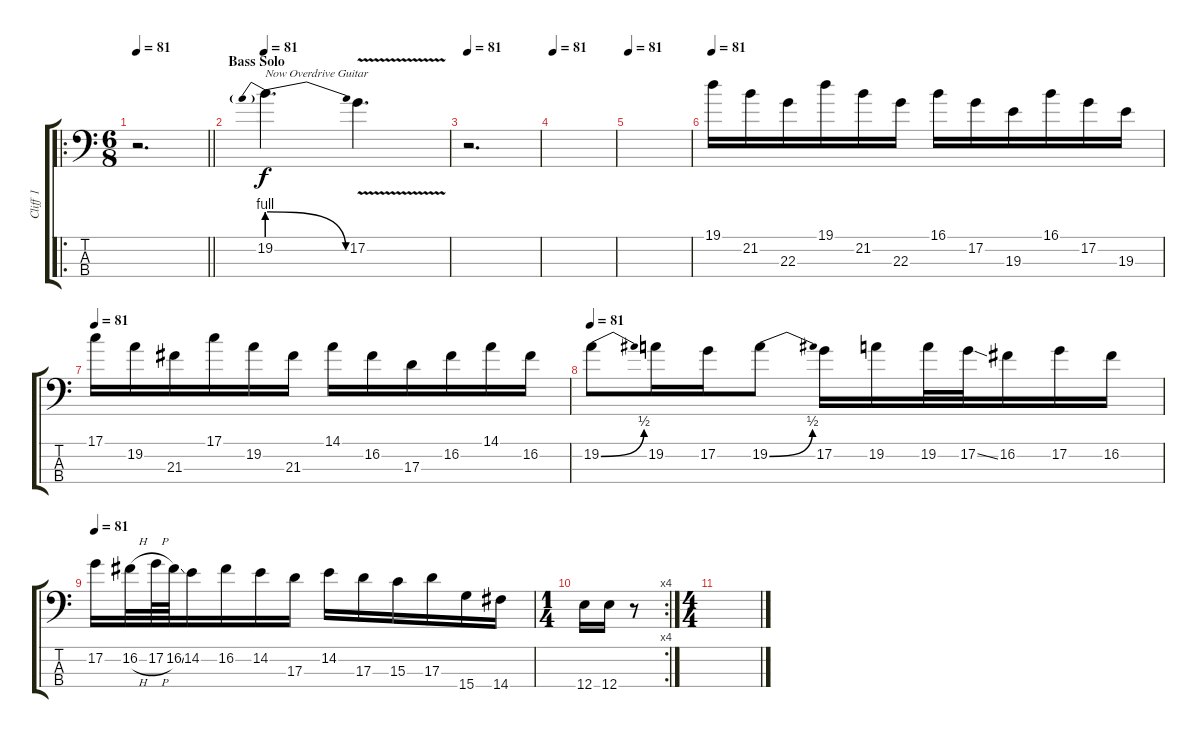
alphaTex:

\track ("Cliff 1" "Cliff 1") {instrument electricbassfinger}
\staff {score tabs}
\tuning (G2 D2 A1 E1) {hide}
\ro
\ts (6 8)
\tempo 81
\clef f4
\barLineRight lightlight
\ks c
r.2{d dy f instrument electricbassfinger} |
\section ("" "Bass Solo")
\tempo 81
19.2{be (prebendrelease 0 4 60 0)}.4{d txt "Now Overdrive Guitar" volume 16 instrument overdrivenguitar} 17.2{v}.4{d} |
\tempo 81
r.2{d} |
\tempo 81
|
\tempo 81
|
\tempo 81
19.1.16{instrument overdrivenguitar} 21.2.16 22.3.16 19.1.16 21.2.16 22.3.16 16.1.16 17.2.16 19.3.16 16.1.16 17.2.16 19.3.16 |
\tempo 81
17.1.16{instrument overdrivenguitar} 19.2.16 21.3.16 17.1.16 19.2.16 21.3.16 14.1.16 16.2.16 17.3.16 16.2.16 14.1.16 16.2.16 |
\tempo 81
19.2{be (bend 0 0 60 2)}.8 19.2.16 17.2.16 19.2{be (bend 0 0 60 2)}.8 17.2.16 19.2.16 19.2.32 17.2{ss}.32 16.2.16 17.2.16 16.2.16 |
\tempo 81
17.2.16 16.2{h}.32 17.2{h}.64 16.2{ss}.64 14.2.16 16.2.16 14.2.16 17.3.16 14.2.16 17.3.16 15.3.16 17.3.16 15.4.16 14.4.16 |
\rc 4
\ts (1 4)
12.4.16{instrument overdrivenguitar} 12.4.16 r.8 |
\ts (4 4)
